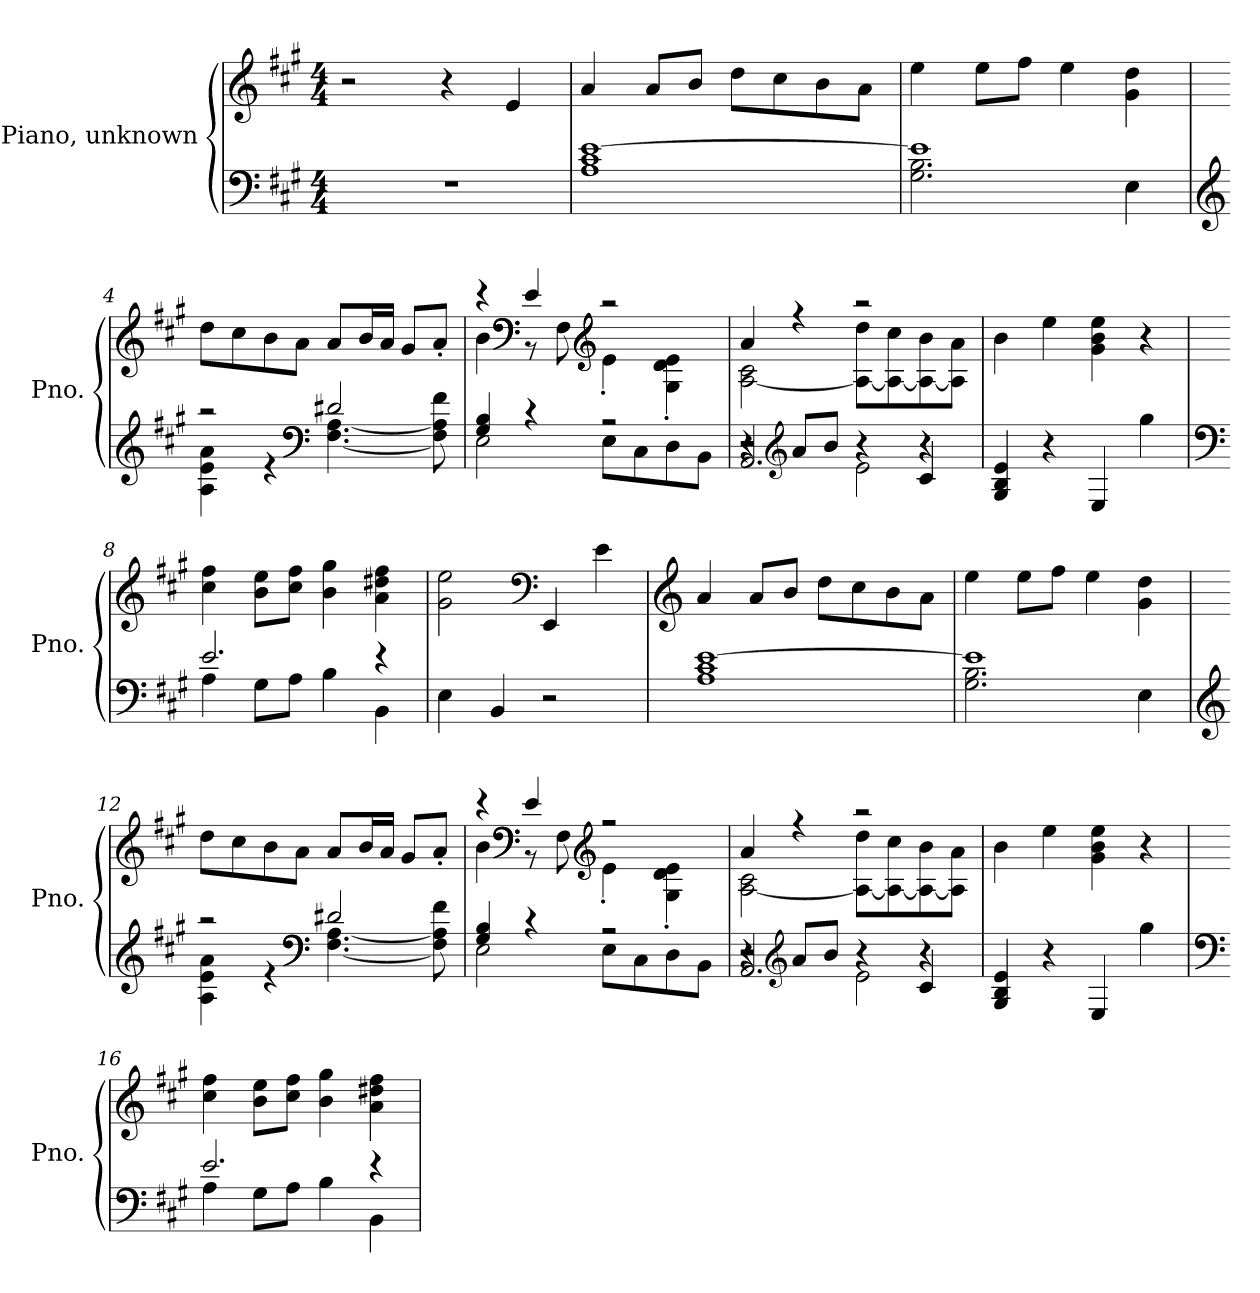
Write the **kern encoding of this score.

**kern	**kern
*part1	*part1
*staff2	*staff1
*I"Piano, unknown	*
*I'Pno.	*
*clefF4	*clefG2
*k[f#c#g#]	*k[f#c#g#]
*M4/4	*M4/4
*MM120	*MM120
=1	=1
1r	2r
.	4r
.	4e/
=2	=2
*^	*
[1e	1A 1c#	4a/
.	.	8a/L
.	.	8b/J
.	.	8dd\L
.	.	8cc#\
.	.	8b\
.	.	8a\J
=3	=3	=3
1e]	2.G#\ 2.B\	4ee\
.	.	8ee\L
.	.	8ff#\J
.	.	4ee\
.	4E\	4g#\ 4dd\
=4	=4	=4
*clefG2	*	*
2r	4A\ 4e\ 4a\	8dd\L
.	.	8cc#\
.	4r	8b\
.	.	8a\J
*clefF4	*	*
2d#X/	[4.F#\ [4.A\	8a/L
.	.	16b/L
.	.	16a/JJ
.	.	8g#/L
.	8F#\] 8A\] 8f#\	8a'/J
=5	=5	=5
*	*	*^
4G#/ 4B/	2E\	4r	4b\
*	*	*clefF4	*
4r	.	4e/	8r
.	.	.	8F#\
*	*	*clefG2	*
2r	8E\L	2r	4e'\
.	8C#\	.	.
.	8D\	.	4G#\' 4d\' 4e\'
.	8BB\J	.	.
!!LO:LB:g=z	!!
=6	=6	=6	=6
*	*^	*	*
4r	2r	2.AA/	4a/	[2A\ 2c#\
*clefG2	*	*	*	*
8a/L	.	.	4r	.
8b/J	.	.	.	.
4r	2e\	.	2r	8A\_ 8dd\L
.	.	.	.	8A\_ 8cc#\
4c#/	.	4r	.	8A\_ 8b\
.	.	.	.	8A\] 8a\J
*v	*v	*v	*	*
*	*v	*v
=7	=7
4G#/ 4B/ 4e/	4b\
4r	4ee\
4E/	4g#\ 4b\ 4ee\
4gg#\	4r
=8	=8
*clefF4	*
*^	*
2.e/	4A\	4cc#\ 4ff#\
.	8G#\L	8b\ 8ee\L
.	8A\J	8cc#\ 8ff#\J
.	4B\	4b\ 4gg#\
4r	4BB\	4a\ 4dd#X\ 4ff#\
*v	*v	*
=9	=9
4E\	2g#\ 2ee\
4BB/	.
*	*clefF4
2r	4EE/
.	4e\
=10	=10
*	*clefG2
*^	*
[1e	1A 1c#	4a/
.	.	8a/L
.	.	8b/J
.	.	8dd\L
.	.	8cc#\
.	.	8b\
.	.	8a\J
!!LO:LB:g=z
=11	=11	=11
1e]	2.G#\ 2.B\	4ee\
.	.	8ee\L
.	.	8ff#\J
.	.	4ee\
.	4E\	4g#\ 4dd\
=12	=12	=12
*clefG2	*	*
2r	4A\ 4e\ 4a\	8dd\L
.	.	8cc#\
.	4r	8b\
.	.	8a\J
*clefF4	*	*
2d#X/	[4.F#\ [4.A\	8a/L
.	.	16b/L
.	.	16a/JJ
.	.	8g#/L
.	8F#\] 8A\] 8f#\	8a'/J
=13	=13	=13
*	*	*^
4G#/ 4B/	2E\	4r	4b\
*	*	*clefF4	*
4r	.	4e/	8r
.	.	.	8F#\
*	*	*clefG2	*
2r	8E\L	2r	4e'\
.	8C#\	.	.
.	8D\	.	4G#\' 4d\' 4e\'
.	8BB\J	.	.
=14	=14	=14	=14
*	*^	*	*
4r	2r	2.AA/	4a/	[2A\ 2c#\
*clefG2	*	*	*	*
8a/L	.	.	4r	.
8b/J	.	.	.	.
4r	2e\	.	2r	8A\_ 8dd\L
.	.	.	.	8A\_ 8cc#\
4c#/	.	4r	.	8A\_ 8b\
.	.	.	.	8A\] 8a\J
*v	*v	*v	*	*
*	*v	*v
!!LO:LB:g=z
=15	=15
4G#/ 4B/ 4e/	4b\
4r	4ee\
4E/	4g#\ 4b\ 4ee\
4gg#\	4r
=16	=16
*clefF4	*
*^	*
2.e/	4A\	4cc#\ 4ff#\
.	8G#\L	8b\ 8ee\L
.	8A\J	8cc#\ 8ff#\J
.	4B\	4b\ 4gg#\
4r	4BB\	4a\ 4dd#X\ 4ff#\
*v	*v	*
=	=
*-	*-
